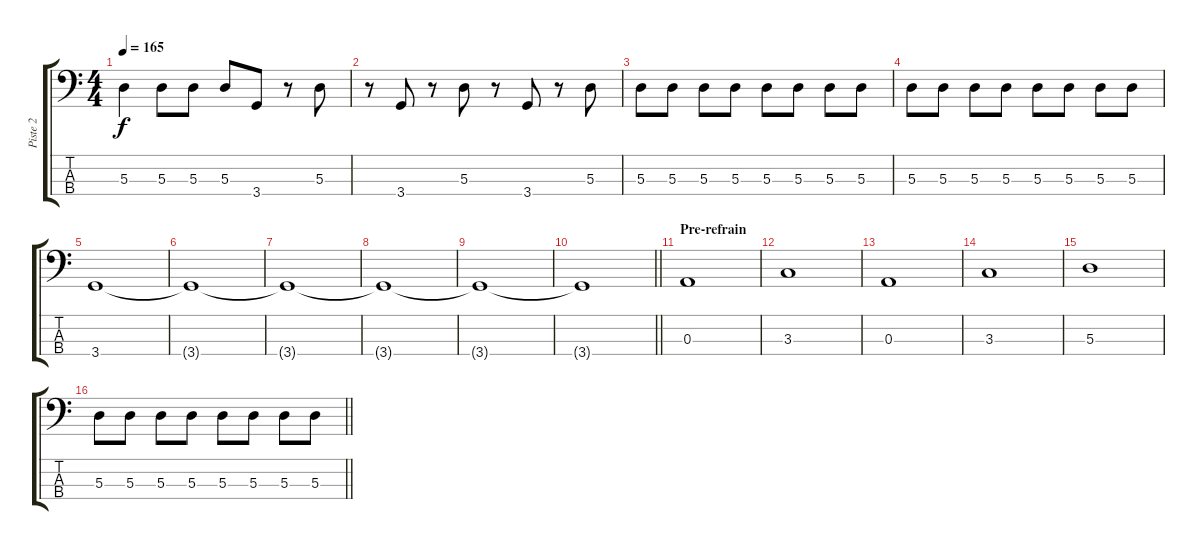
\track ("Piste 2" "Piste 2") {instrument electricbasspick}
\staff {score tabs}
\tuning (G2 D2 A1 E1) {hide}
\ts (4 4)
\tempo 165
\clef f4
\ks c
5.3{t}.4{dy f} 5.3.8 5.3.8 5.3.8 3.4.8 r.8 5.3.8 |
r.8 3.4.8 r.8 5.3.8 r.8 3.4.8 r.8 5.3.8 |
5.3.8 5.3.8 5.3.8 5.3.8 5.3.8 5.3.8 5.3.8 5.3.8 |
5.3.8 5.3.8 5.3.8 5.3.8 5.3.8 5.3.8 5.3.8 5.3.8 |
3.4.1 |
3.4{t}.1 |
3.4{t}.1 |
3.4{t}.1 |
3.4{t}.1 |
\barLineRight lightlight
3.4{t}.1 |
\section ("" "Pre-refrain")
0.3.1 |
3.3.1 |
0.3.1 |
3.3.1 |
5.3.1 |
\barLineRight lightlight
5.3.8 5.3.8 5.3.8 5.3.8 5.3.8 5.3.8 5.3.8 5.3.8
